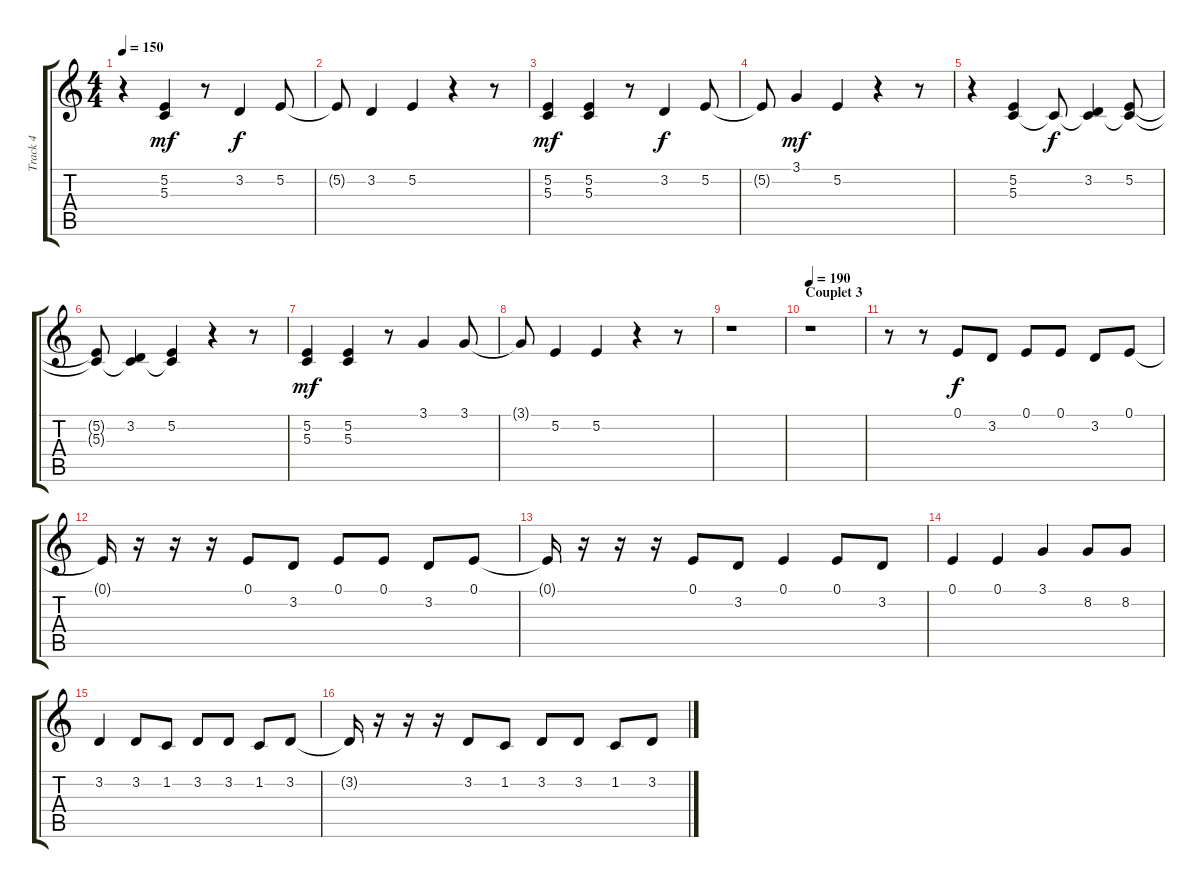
\track ("Track 4" "Track 4") {instrument altosax}
\staff {score tabs}
\tuning (E4 B3 G3 D3 A2 E2) {hide}
\ts (4 4)
\tempo 150
\clef g2
\ks c
r.4{dy mf} (5.2 5.3).4 r.8 3.2.4{dy f} 5.2.8 |
5.2{t}.8 3.2.4 5.2.4 r.4 r.8 |
(5.2 5.3).4{dy mf} (5.2 5.3).4 r.8 3.2.4{dy f} 5.2.8 |
5.2{t}.8 3.1.4{dy mf} 5.2.4 r.4 r.8 |
r.4 (5.2 5.3).4 5.3{t}.8{dy f} (3.2 5.3{t}).4 (5.2 5.3{t}).8 |
(5.2{t} 5.3{t}).8 (3.2 5.3{t}).4 (5.2 5.3{t}).4 r.4 r.8 |
(5.2 5.3).4{dy mf} (5.2 5.3).4 r.8 3.1.4 3.1.8 |
3.1{t}.8 5.2.4 5.2.4 r.4 r.8 |
r.1 |
\section ("" "Couplet 3")
\tempo 190
r.1 |
r.8 r.8 0.1.8{dy f} 3.2.8 0.1.8 0.1.8 3.2.8 0.1.8 |
0.1{t}.16 r.16 r.16 r.16 0.1.8 3.2.8 0.1.8 0.1.8 3.2.8 0.1.8 |
0.1{t}.16 r.16 r.16 r.16 0.1.8 3.2.8 0.1.4 0.1.8 3.2.8 |
0.1.4 0.1.4 3.1.4 8.2.8 8.2.8 |
3.2.4 3.2.8 1.2.8 3.2.8 3.2.8 1.2.8 3.2.8 |
3.2{t}.16 r.16 r.16 r.16 3.2.8 1.2.8 3.2.8 3.2.8 1.2.8 3.2.8
